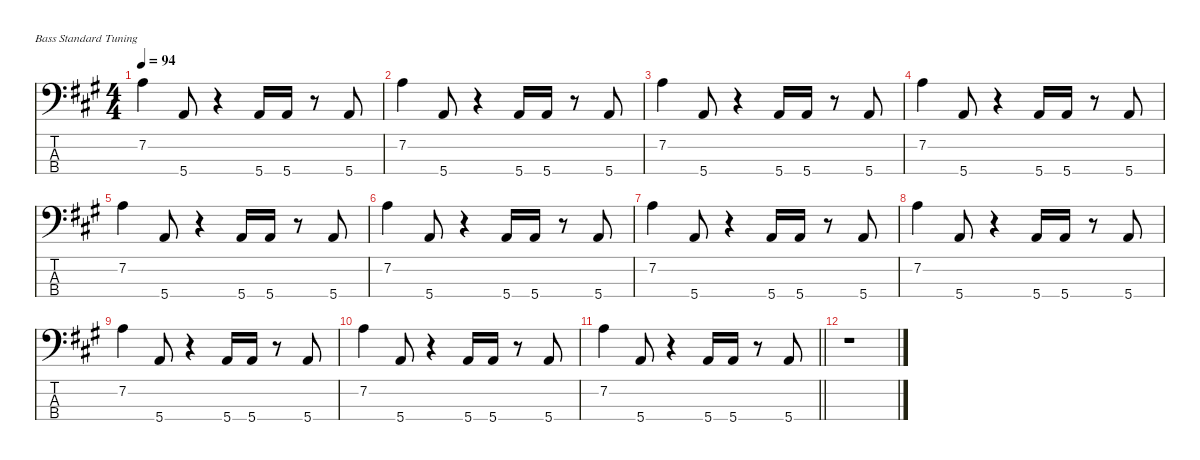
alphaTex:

\defaultSystemsLayout 4
\hideDynamics
\bracketExtendMode nobrackets
\singleTrackTrackNamePolicy hidden
\multiTrackTrackNamePolicy hidden
\firstSystemTrackNameMode fullname
\firstSystemTrackNameOrientation horizontal
\otherSystemsTrackNameOrientation horizontal
\track ("Bass" "el.bs.") {defaultSystemsLayout 4 instrument electricbassfinger}
\staff {score tabs}
\tuning (G2 D2 A1 E1)
\ts (4 4)
\tempo 94
\clef f4
\ks a
7.2{acc forcenatural}.4{dy f beam Down} 5.4{acc forcenatural}.8{beam Up} r.4{beam Up} 5.4{acc forcenatural}.16{beam Up} 5.4{acc forcenatural}.16{beam Up} r.8{beam Up} 5.4{acc forcenatural}.8{beam Up} |
7.2{acc forcenatural}.4{beam Down} 5.4{acc forcenatural}.8{beam Up} r.4{beam Up} 5.4{acc forcenatural}.16{beam Up} 5.4{acc forcenatural}.16{beam Up} r.8{beam Up} 5.4{acc forcenatural}.8{beam Up} |
7.2{acc forcenatural}.4{beam Down} 5.4{acc forcenatural}.8{beam Up} r.4{beam Up} 5.4{acc forcenatural}.16{beam Up} 5.4{acc forcenatural}.16{beam Up} r.8{beam Up} 5.4{acc forcenatural}.8{beam Up} |
7.2{acc forcenatural}.4{beam Down} 5.4{acc forcenatural}.8{beam Up} r.4{beam Up} 5.4{acc forcenatural}.16{beam Up} 5.4{acc forcenatural}.16{beam Up} r.8{beam Up} 5.4{acc forcenatural}.8{beam Up} |
7.2{acc forcenatural}.4{beam Down} 5.4{acc forcenatural}.8{beam Up} r.4{beam Up} 5.4{acc forcenatural}.16{beam Up} 5.4{acc forcenatural}.16{beam Up} r.8{beam Up} 5.4{acc forcenatural}.8{beam Up} |
7.2{acc forcenatural}.4{beam Down} 5.4{acc forcenatural}.8{beam Up} r.4{beam Up} 5.4{acc forcenatural}.16{beam Up} 5.4{acc forcenatural}.16{beam Up} r.8{beam Up} 5.4{acc forcenatural}.8{beam Up} |
7.2{acc forcenatural}.4{beam Down} 5.4{acc forcenatural}.8{beam Up} r.4{beam Up} 5.4{acc forcenatural}.16{beam Up} 5.4{acc forcenatural}.16{beam Up} r.8{beam Up} 5.4{acc forcenatural}.8{beam Up} |
7.2{acc forcenatural}.4{beam Down} 5.4{acc forcenatural}.8{beam Up} r.4{beam Up} 5.4{acc forcenatural}.16{beam Up} 5.4{acc forcenatural}.16{beam Up} r.8{beam Up} 5.4{acc forcenatural}.8{beam Up} |
7.2{acc forcenatural}.4{beam Down} 5.4{acc forcenatural}.8{beam Up} r.4{beam Up} 5.4{acc forcenatural}.16{beam Up} 5.4{acc forcenatural}.16{beam Up} r.8{beam Up} 5.4{acc forcenatural}.8{beam Up} |
7.2{acc forcenatural}.4{beam Down} 5.4{acc forcenatural}.8{beam Up} r.4{beam Up} 5.4{acc forcenatural}.16{beam Up} 5.4{acc forcenatural}.16{beam Up} r.8{beam Up} 5.4{acc forcenatural}.8{beam Up} |
\barLineRight lightlight
7.2{acc forcenatural}.4{beam Down} 5.4{acc forcenatural}.8{beam Up} r.4{beam Up} 5.4{acc forcenatural}.16{beam Up} 5.4{acc forcenatural}.16{beam Up} r.8{beam Up} 5.4{acc forcenatural}.8{beam Up} |
r.1{beam Down}
